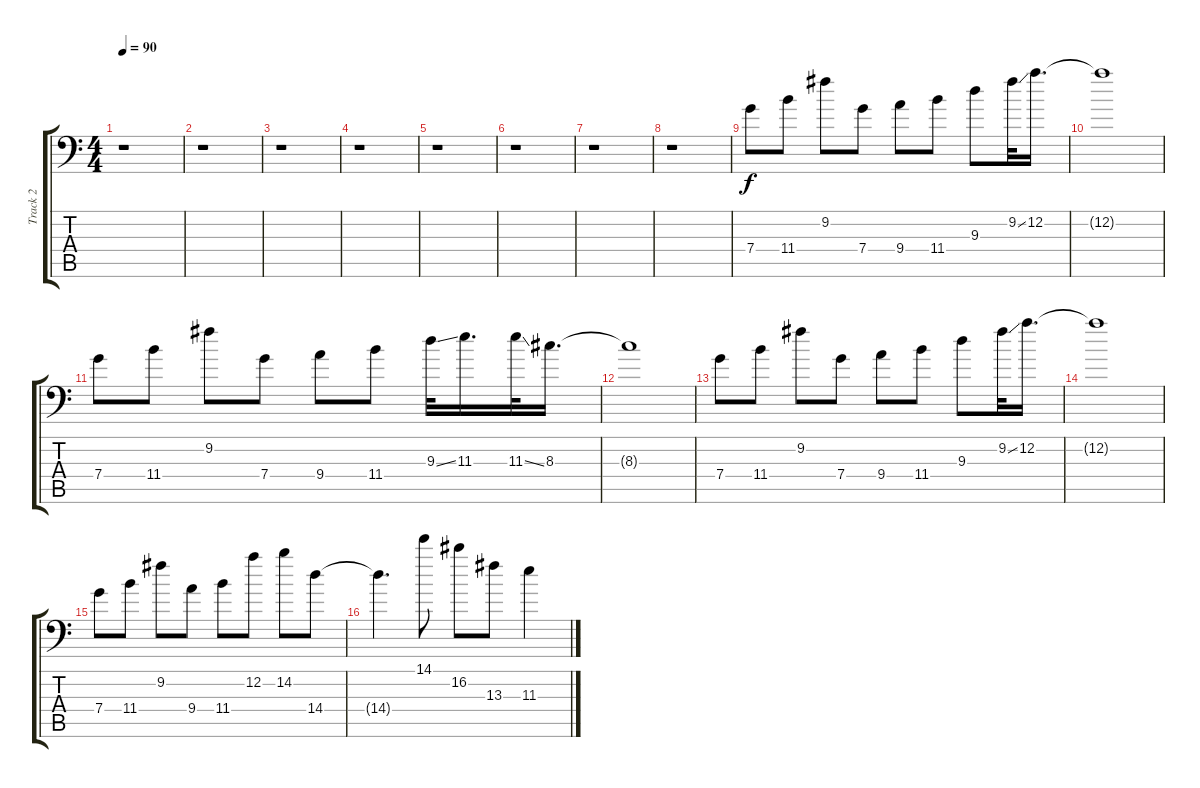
\track ("Track 2" "Track 2") {instrument electricguitarjazz}
\staff {score tabs}
\tuning (D4 A3 F3 C3 G2 G1) {hide}
\ts (4 4)
\tempo 90
\clef f4
\ks c
r.1{dy f} |
r.1 |
r.1 |
r.1 |
r.1 |
r.1 |
r.1 |
r.1 |
7.4.8 11.4.8 9.2.8 7.4.8 9.4.8 11.4.8 9.3.8 9.2{ss}.32 12.2.16{d} |
12.2{t}.1 |
7.4.8 11.4.8 9.2.8 7.4.8 9.4.8 11.4.8 9.3{ss}.32 11.3.16{d} 11.3{ss}.32 8.3.16{d} |
8.3{t}.1 |
7.4.8 11.4.8 9.2.8 7.4.8 9.4.8 11.4.8 9.3.8 9.2{ss}.32 12.2.16{d} |
12.2{t}.1 |
7.4.8 11.4.8 9.2.8 9.4.8 11.4.8 12.2.8 14.2.8 14.4.8 |
14.4{t}.4{d} 14.1.8 16.2.8 13.3.8 11.3.4
